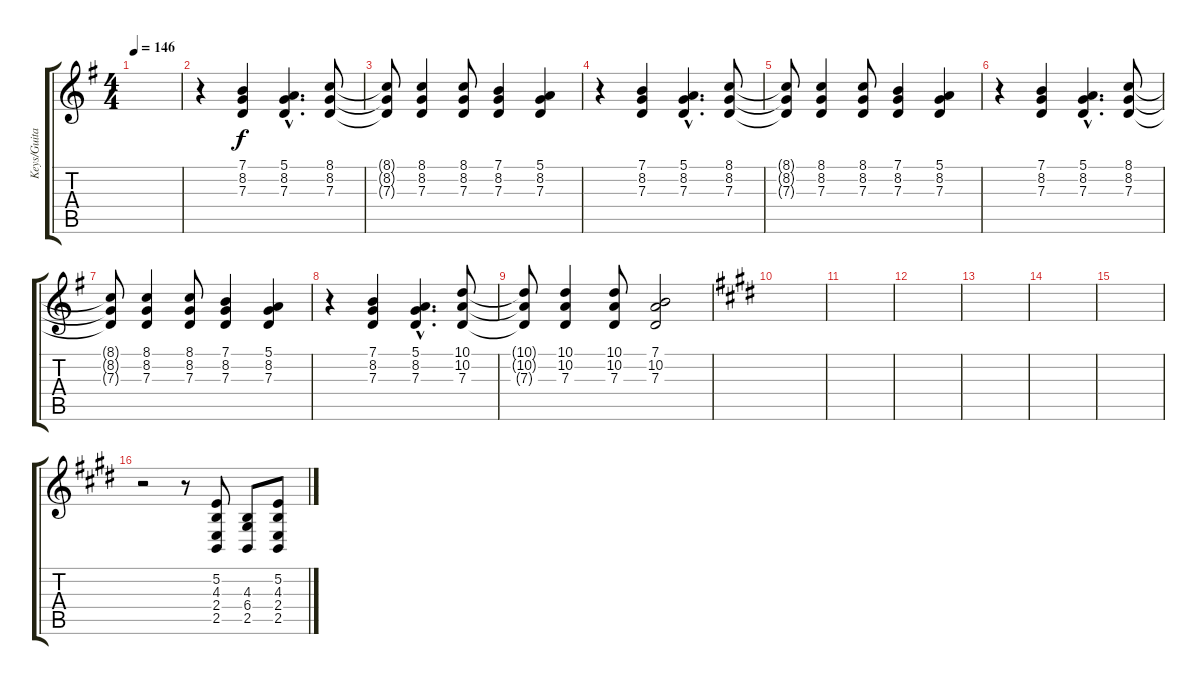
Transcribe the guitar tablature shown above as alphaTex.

\track ("Keys/Guitar" "Keys/Guita") {instrument lead1square}
\staff {score tabs}
\tuning (E4 B3 G3 D3 A2 E2) {hide}
\ts (4 4)
\tempo 146
\clef g2
\ks g
|
r.4 (7.1 8.2 7.3).4 (5.1{hac} 8.2{hac} 7.3{hac}).4{d} (8.1 8.2 7.3).8 |
(8.1{t} 8.2{t} 7.3{t}).8 (8.1 8.2 7.3).4 (8.1 8.2 7.3).8 (7.1 8.2 7.3).4 (5.1 8.2 7.3).4 |
r.4 (7.1 8.2 7.3).4 (5.1{hac} 8.2{hac} 7.3{hac}).4{d} (8.1 8.2 7.3).8 |
(8.1{t} 8.2{t} 7.3{t}).8 (8.1 8.2 7.3).4 (8.1 8.2 7.3).8 (7.1 8.2 7.3).4 (5.1 8.2 7.3).4 |
r.4 (7.1 8.2 7.3).4 (5.1{hac} 8.2{hac} 7.3{hac}).4{d} (8.1 8.2 7.3).8 |
(8.1{t} 8.2{t} 7.3{t}).8 (8.1 8.2 7.3).4 (8.1 8.2 7.3).8 (7.1 8.2 7.3).4 (5.1 8.2 7.3).4 |
r.4 (7.1 8.2 7.3).4 (5.1{hac} 8.2{hac} 7.3{hac}).4{d} (10.1 10.2 7.3).8 |
(10.1{t} 10.2{t} 7.3{t}).8 (10.1 10.2 7.3).4 (10.1 10.2 7.3).8 (7.1 10.2 7.3).2 |
\ks e
|
|
|
|
|
|
r.2 r.8 (5.2 4.3 2.4 2.5).8 (4.3 6.4 2.5).8 (5.2 4.3 2.4 2.5).8
